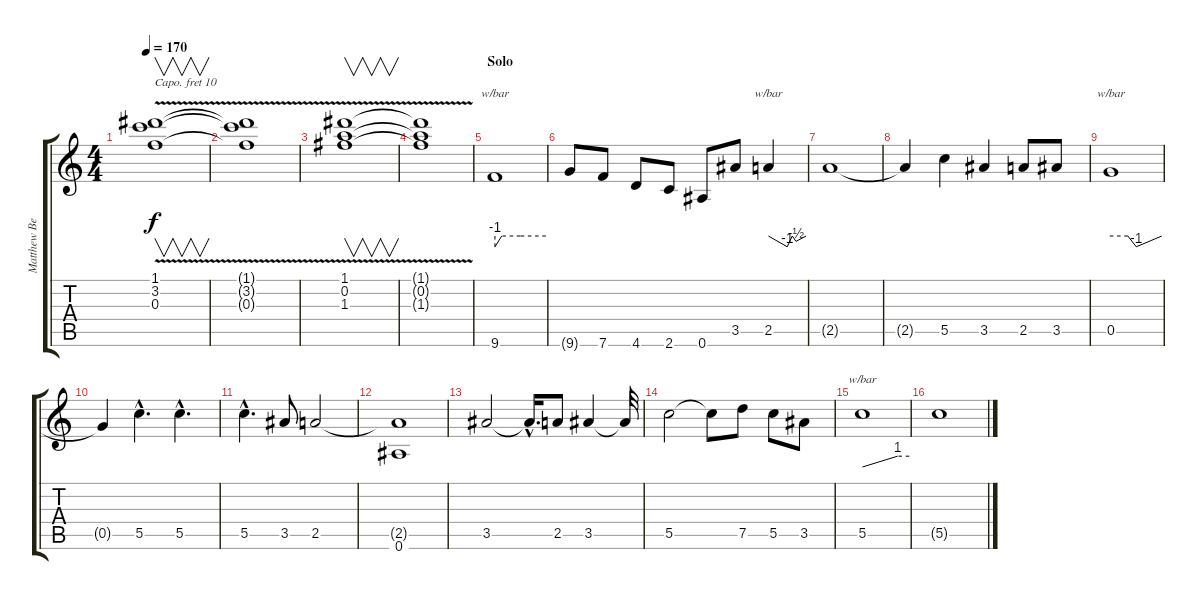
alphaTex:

\track ("Matthew Bellamy" "Matthew Be") {instrument distortionguitar}
\staff {score tabs}
\capo 10
\tuning (E4 B3 G3 D3 A2 C2) {hide}
\ts (4 4)
\tempo 170
\clef g2
\ks c
(1.1{v} 3.2{v} 0.3).1{v dy f volume 5 balance 16 instrument distortionguitar} |
(1.1{t} 3.2{t} 0.3{t}).1{balance 8} |
(1.1{v} 0.2{v} 1.3).1{v volume 5 balance 16 instrument distortionguitar} |
(1.1{t} 0.2{t} 1.3{t}).1{balance 8} |
\section ("" "Solo")
9.6.1{tbe (custom default 0 -4 8 0 30 0 60 0) volume 10 instrument distortionguitar} |
9.6{t}.8 7.6.8 4.6.8 2.6.8 0.6.8 3.5.8 2.5.4{tbe (custom default 0 0 30 -4 38 0 44 -2 60 0)} |
2.5{t}.1 |
2.5{t}.4 5.5.4 3.5.4 2.5.8 3.5.8 |
0.5.1{tbe (custom default 0 0 20 0 30 -4 60 0)} |
0.5{t}.4 5.5{hac}.4{d} 5.5{hac}.4{d} |
5.5{hac}.4{d} 3.5.8 2.5.2 |
(2.5{t} 0.6).1 |
3.5.2 3.5{hac t}.16{d} 2.5.8 3.5.4 3.5{t}.32 |
5.5.2 5.5{t}.8 7.5.8 5.5.8 3.5.8 |
5.5.1{tbe (custom default 0 0 45 4 60 4)} |
5.5{t}.1
